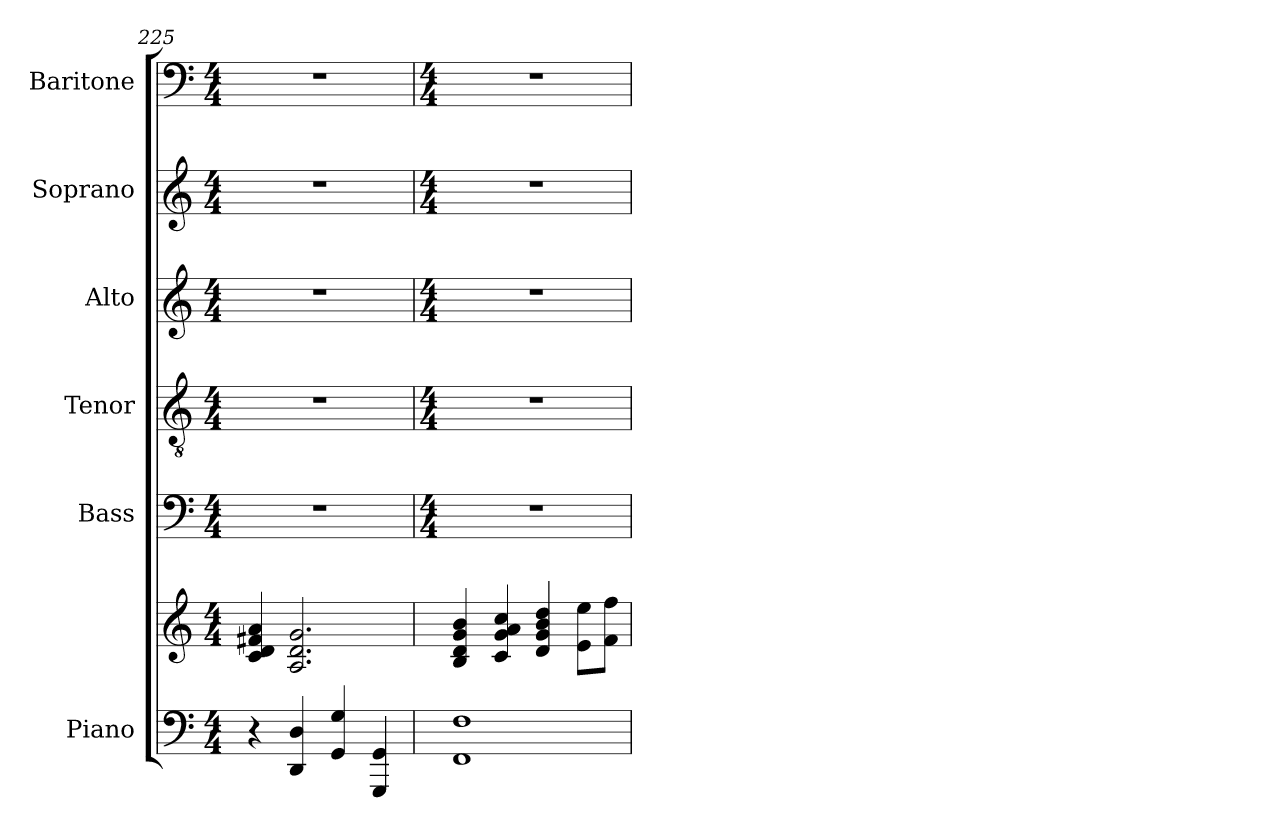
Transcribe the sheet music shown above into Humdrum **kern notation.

**kern	**kern	**kern	**kern	**kern	**kern	**kern
*part6	*part6	*part5	*part4	*part3	*part2	*part1
*staff7	*staff6	*staff5	*staff4	*staff3	*staff2	*staff1
*I"Piano	*	*I"Bass	*I"Tenor	*I"Alto	*I"Soprano	*I"Baritone
*	*	*I'B	*I'T	*I'A	*I'S	*
*clefF4	*clefG2	*clefF4	*clefGv2	*clefG2	*clefG2	*clefF4
*k[]	*k[]	*k[]	*k[]	*k[]	*k[]	*k[]
*M4/4	*M4/4	*M4/4	*M4/4	*M4/4	*M4/4	*M4/4
=225	=225	=225	=225	=225	=225	=225
*	*^	*	*	*	*	*
4r	4c/ 4d/ 4f#X/ 4a/	2ryy	1r	1r	1r	1r	1r
4DD/ 4D/	2.A/ 2.d/ 2.g/	.	.	.	.	.	.
4GG/ 4G/	.	2ryy	.	.	.	.	.
4GGG/ 4GG/	.	.	.	.	.	.	.
*	*v	*v	*	*	*	*	*
!!LO:PB:g=z
=226	=226	=226	=226	=226	=226	=226
*	*	*M4/4	*M4/4	*M4/4	*M4/4	*M4/4
1FF 1F	4B/ 4d/ 4g/ 4b/	1r	1r	1r	1r	1r
.	4c/ 4g/ 4a/ 4cc/	.	.	.	.	.
.	4d/ 4g/ 4b/ 4dd/	.	.	.	.	.
.	8e\ 8ee\L	.	.	.	.	.
.	8f\ 8ff\J	.	.	.	.	.
=	=	=	=	=	=	=
*-	*-	*-	*-	*-	*-	*-
